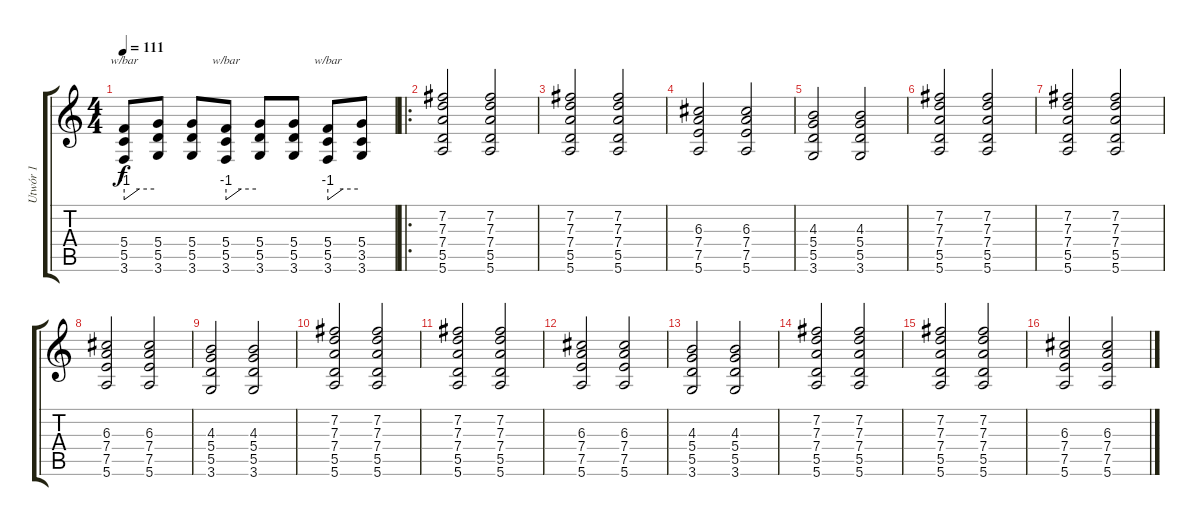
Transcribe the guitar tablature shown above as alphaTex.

\track ("Utwór 1" "Utwór 1") {instrument distortionguitar}
\staff {score tabs}
\tuning (E4 B3 G3 D3 A2 E2) {hide}
\ts (4 4)
\tempo 111
\clef g2
\ks c
(5.4 5.5 3.6).8{tbe (custom default 0 -4 30 0 60 0) dy f} (5.4 5.5 3.6).8 (5.4 5.5 3.6).8 (5.4 5.5 3.6).8{tbe (custom default 0 -4 30 0 60 0)} (5.4 5.5 3.6).8 (5.4 5.5 3.6).8 (5.4 5.5 3.6).8{tbe (custom default 0 -4 30 0 60 0)} (5.4 3.5 3.6).8 |
\ro
(7.2 7.3 7.4 5.5 5.6).2{volume 12} (7.2 7.3 7.4 5.5 5.6).2 |
(7.2 7.3 7.4 5.5 5.6).2 (7.2 7.3 7.4 5.5 5.6).2 |
(6.3 7.4 7.5 5.6).2 (6.3 7.4 7.5 5.6).2 |
(4.3 5.4 5.5 3.6).2 (4.3 5.4 5.5 3.6).2 |
(7.2 7.3 7.4 5.5 5.6).2 (7.2 7.3 7.4 5.5 5.6).2 |
(7.2 7.3 7.4 5.5 5.6).2 (7.2 7.3 7.4 5.5 5.6).2 |
(6.3 7.4 7.5 5.6).2 (6.3 7.4 7.5 5.6).2 |
(4.3 5.4 5.5 3.6).2 (4.3 5.4 5.5 3.6).2 |
(7.2 7.3 7.4 5.5 5.6).2 (7.2 7.3 7.4 5.5 5.6).2 |
(7.2 7.3 7.4 5.5 5.6).2 (7.2 7.3 7.4 5.5 5.6).2 |
(6.3 7.4 7.5 5.6).2 (6.3 7.4 7.5 5.6).2 |
(4.3 5.4 5.5 3.6).2 (4.3 5.4 5.5 3.6).2 |
(7.2 7.3 7.4 5.5 5.6).2 (7.2 7.3 7.4 5.5 5.6).2 |
(7.2 7.3 7.4 5.5 5.6).2 (7.2 7.3 7.4 5.5 5.6).2 |
(6.3 7.4 7.5 5.6).2 (6.3 7.4 7.5 5.6).2
